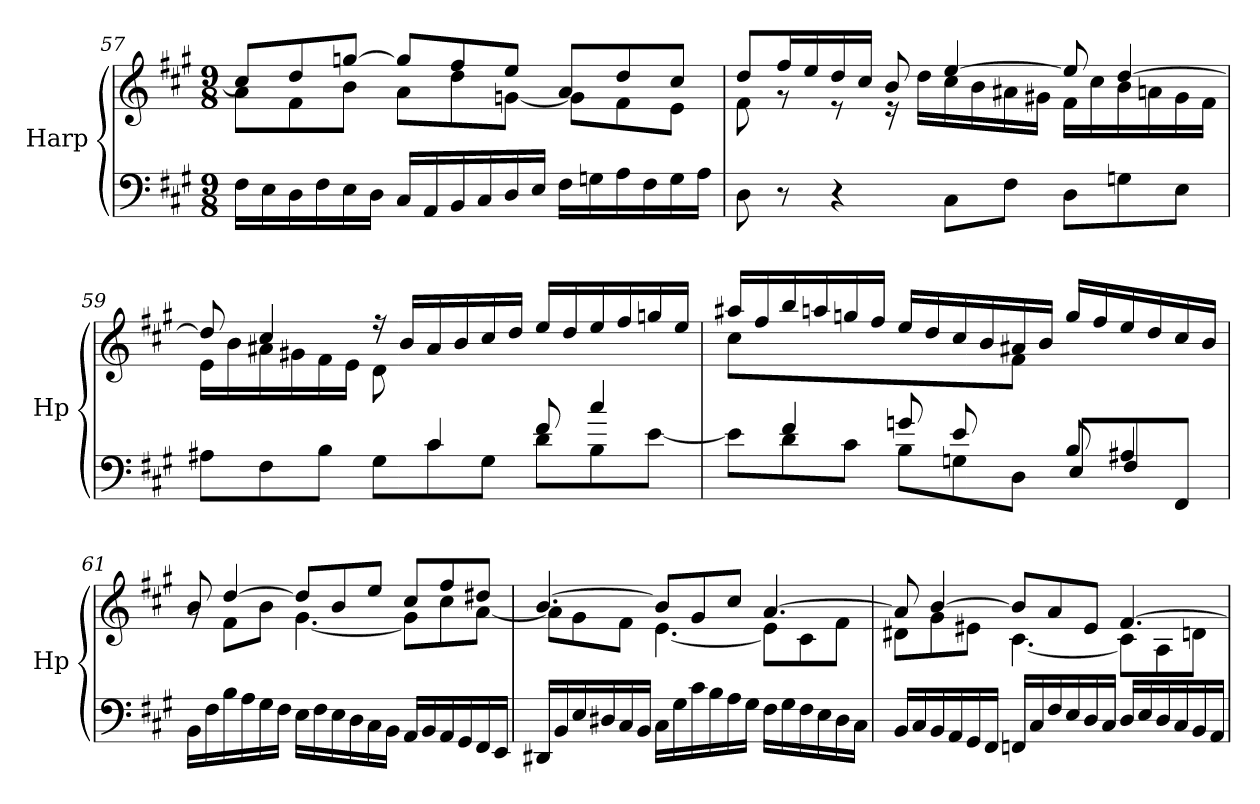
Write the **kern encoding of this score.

**kern	**kern
*part1	*part1
*staff2	*staff1
*I"Harp	*
*I'Hp	*
!!LO:PB:g=z
*clefF4	*clefG2
*k[f#c#g#]	*k[f#c#g#]
*M9/8	*M9/8
=57	=57
*	*^
16F#\LL	8cc#/L]	8a\L
16E\	.	.
16D\	8dd/	8f#\
16F#\	.	.
16E\	[8ggn/J	8b\J
16D\JJ	.	.
16C#/LL	8gg/L]	8a\L
16AA/	.	.
16BB/	8ff#/	8dd\
16C#/	.	.
16D/	8ee/J	[8gn\J
16E/JJ	.	.
16F#\LL	8a/L	8g\L]
16Gn\	.	.
16A\	8dd/	8f#\
16F#\	.	.
16G\	8cc#/J	8e\J
16A\JJ	.	.
=58	=58	=58
8D\	8dd/L	8f#\
8r	16ff#/L	8r
.	16ee/	.
4r	16dd/	8r
.	16cc#/JJ	.
.	8b/	16r
.	.	16dd\LL
8C#\L	[4ee/	16cc#\
.	.	16b\
8F#\J	.	16a#X\
.	.	16g#X\JJ
8D\L	8ee/]	16f#\LL
.	.	16cc#\
8Gn\	[4dd/	16b\
.	.	16an\
8E\J	.	16g#\
.	.	16f#\JJ
!!LO:LB:g=z	!!
=59	=59	=59
*^	*	*
2ryy	8A#X\L	8dd/]	16e\LL
.	.	.	16b\
.	8F#\	4cc#/	16a#X\
.	.	.	16g#X\
.	8B\J	.	16f#\
.	.	.	16e\JJ
.	8G#\L	16r	8d\
.	.	16b/LL	.
4c#/	8c#\	16a#/	2ryy
.	.	16b/	.
.	8G#\J	16cc#/	.
.	.	16dd/JJ	.
8f#/	8d\L	16ee/LL	.
.	.	16dd/	.
4cc#/	8B\	16ee/	.
.	.	16ff#/	.
.	[8e\J	16ggn/	8ryy
.	.	16ee/JJ	.
=60	=60	=60	=60
8ryy	8e\L]	16aa#X/LL	8cc#\
.	.	16ff#/	.
4f#/	8d\	16bb/	2ryy
.	.	16aan/	.
.	8c#\J	16ggn/	.
.	.	16ff#/JJ	.
8gn/L	8B\L	16ee/LL	.
.	.	16dd/	.
8e/	8Gn\	16cc#/	.
.	.	16b/	.
8ryy	8D\J	16a#X/	8f#\J
.	.	16b/JJ	.
8B/	8E/L	16gg/LL	4.ryy
.	.	16ff#/	.
4A#X/	8F#/	16ee/	.
.	.	16dd/	.
.	8FF#/J	16cc#/	.
.	.	16b/JJ	.
*v	*v	*	*
!!LO:LB:g=z	!!
=61	=61	=61
16BB\LL	8b/	8rg
16F#\	.	.
16B\	[4dd/	8f#\L
16A\	.	.
16G#\	.	8b\J
16F#\JJ	.	.
16E\LL	8dd/L]	[4.g#\
16F#\	.	.
16E\	8b/	.
16D\	.	.
16C#\	8ee/J	.
16BB\JJ	.	.
16AA/LL	8cc#/L	8g#\L]
16BB/	.	.
16AA/	8ff#/	8cc#\
16GG#/	.	.
16FF#/	8dd#X/J	[8a\J
16EE/JJ	.	.
=62	=62	=62
16DD#X/LL	[4.b/	8a\L]
16BB/	.	.
16E/	.	8g#\
16D#X/	.	.
16C#/	.	8f#\J
16BB/JJ	.	.
16C#\LL	8b/L]	[4.e\
16G#\	.	.
16c#\	8g#/	.
16B\	.	.
16A\	8cc#/J	.
16G#\JJ	.	.
16F#\LL	[4.a/	8e\L]
16G#\	.	.
16F#\	.	8c#\
16E\	.	.
16D#\	.	8f#\J
16C#\JJ	.	.
!!LO:LB:g=z	!!
=63	=63	=63
16BB/LL	8a/]	8d#X\L
16C#/	.	.
16BB/	[4b/	8g#\
16AA/	.	.
16GG#/	.	8e#X\J
16FF#/JJ	.	.
16FFn/LL	8b/L]	[4.c#\
16C#/	.	.
16F#/	8a/	.
16E/	.	.
16D/	8e#/J	.
16C#/JJ	.	.
16D/LL	[4.f#/	8c#\L]
16E/	.	.
16D/	.	8A\
16C#/	.	.
16BB/	.	8dn\J
16AA/JJ	.	.
*	*v	*v
=	=
*-	*-
